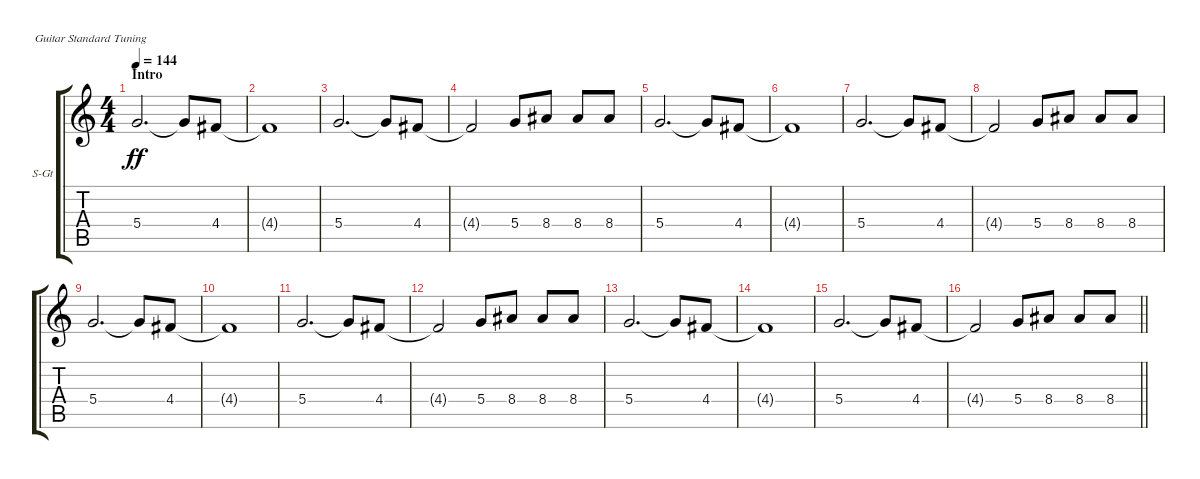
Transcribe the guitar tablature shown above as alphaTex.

\bracketExtendMode groupsimilarinstruments
\firstSystemTrackNameOrientation horizontal
\otherSystemsTrackNameOrientation horizontal
\track ("Flake 3" "S-Gt") {instrument pad4choir}
\staff {score tabs}
\tuning (E4 B3 G3 D3 A2 E2)
\displaytranspose 12
\ts (4 4)
\beaming (8 2 2 2 2)
\section ("" "Intro")
\tempo 144
\clef g2
\ks c
5.4.2{d dy ff instrument pad4choir} 5.4{t}.8 4.4.8 |
4.4{t}.1 |
5.4.2{d} 5.4{t}.8 4.4.8 |
4.4{t}.2 5.4.8 8.4.8 8.4.8 8.4.8 |
5.4.2{d} 5.4{t}.8 4.4.8 |
4.4{t}.1 |
5.4.2{d} 5.4{t}.8 4.4.8 |
4.4{t}.2 5.4.8 8.4.8 8.4.8 8.4.8 |
5.4.2{d} 5.4{t}.8 4.4.8 |
4.4{t}.1 |
5.4.2{d} 5.4{t}.8 4.4.8 |
4.4{t}.2 5.4.8 8.4.8 8.4.8 8.4.8 |
5.4.2{d} 5.4{t}.8 4.4.8 |
4.4{t}.1 |
5.4.2{d} 5.4{t}.8 4.4.8 |
\barLineRight lightlight
4.4{t}.2 5.4.8 8.4.8 8.4.8 8.4.8
